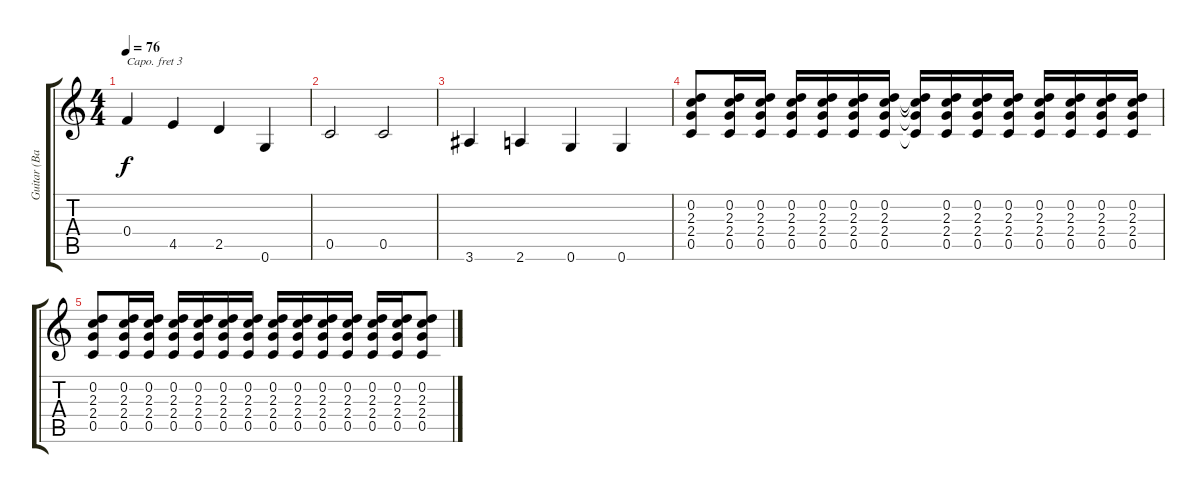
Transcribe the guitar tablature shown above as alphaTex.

\track ("Guitar (Bass Strings)" "Guitar (Ba") {instrument acousticguitarsteel}
\staff {score tabs}
\capo 3
\tuning (E4 B3 G3 D3 A2 E2) {hide}
\ts (4 4)
\tempo 76
\clef g2
\ks c
0.4.4{dy f} 4.5.4 2.5.4 0.6.4 |
0.5.2 0.5.2 |
3.6.4 2.6.4 0.6.4 0.6.4 |
(0.2 2.3 2.4 0.5).8 (0.2 2.3 2.4 0.5).16 (0.2 2.3 2.4 0.5).16 (0.2 2.3 2.4 0.5).16 (0.2 2.3 2.4 0.5).16 (0.2 2.3 2.4 0.5).16 (0.2 2.3 2.4 0.5).16 (0.2{t} 2.3{t} 2.4{t} 0.5{t}).16 (0.2 2.3 2.4 0.5).16 (0.2 2.3 2.4 0.5).16 (0.2 2.3 2.4 0.5).16 (0.2 2.3 2.4 0.5).16 (0.2 2.3 2.4 0.5).16 (0.2 2.3 2.4 0.5).16 (0.2 2.3 2.4 0.5).16 |
(0.2 2.3 2.4 0.5).8 (0.2 2.3 2.4 0.5).16 (0.2 2.3 2.4 0.5).16 (0.2 2.3 2.4 0.5).16 (0.2 2.3 2.4 0.5).16 (0.2 2.3 2.4 0.5).16 (0.2 2.3 2.4 0.5).16 (0.2 2.3 2.4 0.5).16 (0.2 2.3 2.4 0.5).16 (0.2 2.3 2.4 0.5).16 (0.2 2.3 2.4 0.5).16 (0.2 2.3 2.4 0.5).16 (0.2 2.3 2.4 0.5).16 (0.2 2.3 2.4 0.5).8
